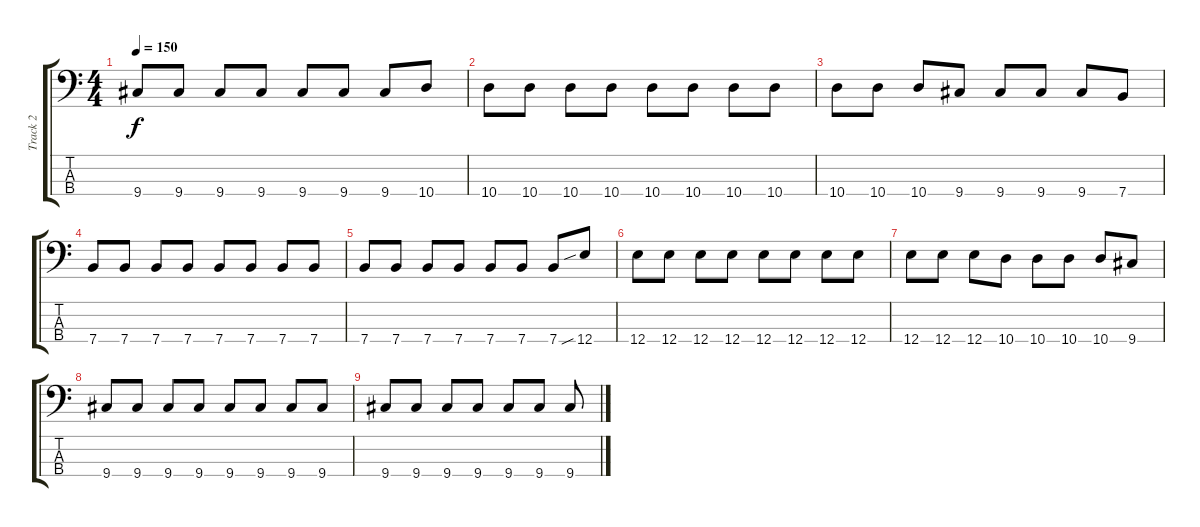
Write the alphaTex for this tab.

\track ("Track 2" "Track 2") {instrument electricbasspick}
\staff {score tabs}
\tuning (G2 D2 A1 E1) {hide}
\ts (4 4)
\tempo 150
\clef f4
\ks c
9.4.8{dy f} 9.4.8 9.4.8 9.4.8 9.4.8 9.4.8 9.4.8 10.4.8 |
10.4.8 10.4.8 10.4.8 10.4.8 10.4.8 10.4.8 10.4.8 10.4.8 |
10.4.8 10.4.8 10.4.8 9.4.8 9.4.8 9.4.8 9.4.8 7.4.8 |
7.4.8 7.4.8 7.4.8 7.4.8 7.4.8 7.4.8 7.4.8 7.4.8 |
7.4.8 7.4.8 7.4.8 7.4.8 7.4.8 7.4.8 7.4.8 12.4{sib}.8 |
12.4.8 12.4.8 12.4.8 12.4.8 12.4.8 12.4.8 12.4.8 12.4.8 |
12.4.8 12.4.8 12.4.8 10.4.8 10.4.8 10.4.8 10.4.8 9.4.8 |
9.4.8 9.4.8 9.4.8 9.4.8 9.4.8 9.4.8 9.4.8 9.4.8 |
9.4.8 9.4.8 9.4.8 9.4.8 9.4.8 9.4.8 9.4.8
